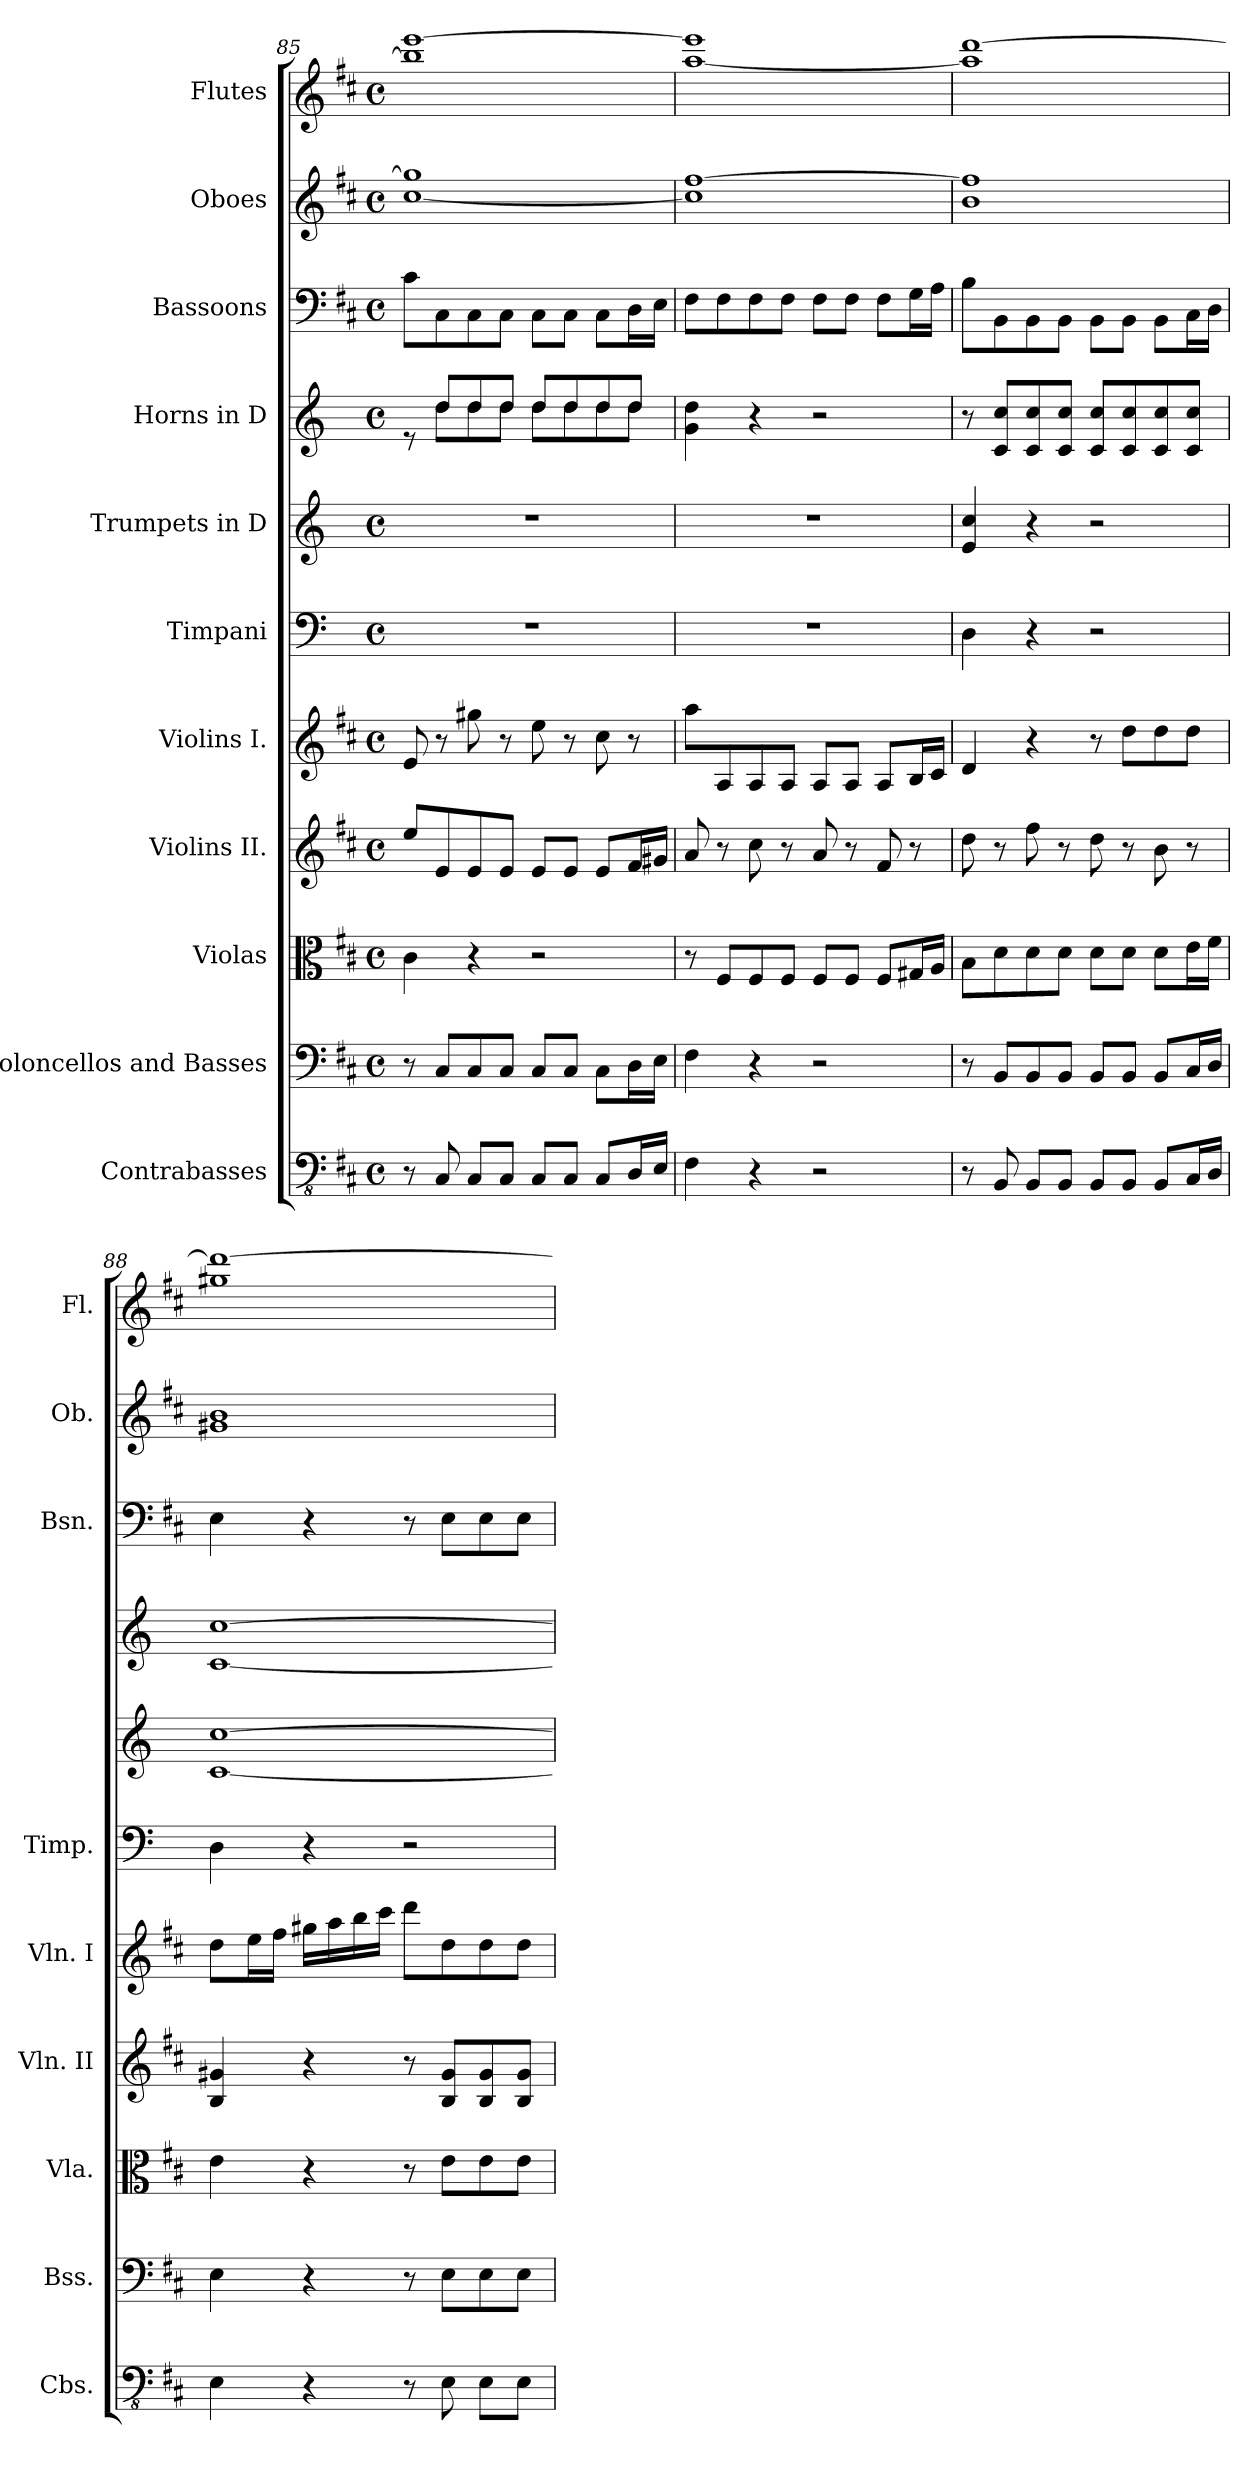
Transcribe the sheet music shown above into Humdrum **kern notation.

**kern	**kern	**kern	**kern	**kern	**kern	**kern	**kern	**kern	**kern	**kern
*part11	*part10	*part9	*part8	*part7	*part6	*part5	*part4	*part3	*part2	*part1
*staff11	*staff10	*staff9	*staff8	*staff7	*staff6	*staff5	*staff4	*staff3	*staff2	*staff1
*I"Contrabasses	*I"Violoncellos and Basses	*I"Violas	*I"Violins II.	*I"Violins I.	*I"Timpani	*I"Trumpets in D	*I"Horns in D	*I"Bassoons	*I"Oboes	*I"Flutes
*I'Cbs.	*I'Bss.	*I'Vla.	*I'Vln. II	*I'Vln. I	*I'Timp.	*	*	*I'Bsn.	*I'Ob.	*I'Fl.
*clefFv4	*clefF4	*clefC3	*clefG2	*clefG2	*clefF4	*clefG2	*clefG2	*clefF4	*clefG2	*clefG2
*	*	*	*	*	*	*ITrd-1c-2	*ITrd6c10	*	*	*
*k[f#c#]	*k[f#c#]	*k[f#c#]	*k[f#c#]	*k[f#c#]	*k[]	*k[f#c#]	*k[f#c#]	*k[f#c#]	*k[f#c#]	*k[f#c#]
*M4/4	*M4/4	*M4/4	*M4/4	*M4/4	*M4/4	*M4/4	*M4/4	*M4/4	*M4/4	*M4/4
*met(c)	*met(c)	*met(c)	*met(c)	*met(c)	*met(c)	*met(c)	*met(c)	*met(c)	*met(c)	*met(c)
=85	=85	=85	=85	=85	=85	=85	=85	=85	=85	=85
*	*	*	*	*	*	*	*^	*	*	*
8r	8r	4c#\	8ee/L	8e/	1r	1r	8re	8ryy	8c#\L	[1cc# 1gg#]	1bb] [1eee
8CC#/	8C#/L	.	8e/	8r	.	.	8e/L	8e\L	8C#\	.	.
8CC#/L	8C#/	4r	8e/	8gg#X\	.	.	8e/	8e\	8C#\	.	.
8CC#/J	8C#/J	.	8e/J	8r	.	.	8e/J	8e\J	8C#\J	.	.
8CC#/L	8C#/L	2r	8e/L	8ee\	.	.	8e/L	8e\L	8C#\L	.	.
8CC#/J	8C#/J	.	8e/J	8r	.	.	8e/	8e\	8C#\J	.	.
8CC#/L	8C#\L	.	8e/L	8cc#\	.	.	8e/	8e\	8C#\L	.	.
16DD/L	16D\L	.	16f#/L	8r	.	.	8e/J	8e\J	16D\L	.	.
16EE/JJ	16E\JJ	.	16g#X/JJ	.	.	.	.	.	16E\JJ	.	.
*	*	*	*	*	*	*	*v	*v	*	*	*
=86	=86	=86	=86	=86	=86	=86	=86	=86	=86	=86
4FF#\	4F#\	8r	8a/	8aa\L	1r	1r	4A\ 4e\	8F#\L	1cc#] [1ff#	[1aa 1eee]
.	.	8F#/L	8r	8A/	.	.	.	8F#\	.	.
4r	4r	8F#/	8cc#\	8A/	.	.	4r	8F#\	.	.
.	.	8F#/J	8r	8A/J	.	.	.	8F#\J	.	.
2r	2r	8F#/L	8a/	8A/L	.	.	2r	8F#\L	.	.
.	.	8F#/J	8r	8A/J	.	.	.	8F#\J	.	.
.	.	8F#/L	8f#/	8A/L	.	.	.	8F#\L	.	.
.	.	16G#X/L	8r	16B/L	.	.	.	16G\L	.	.
.	.	16A/JJ	.	16c#/JJ	.	.	.	16A\JJ	.	.
=87	=87	=87	=87	=87	=87	=87	=87	=87	=87	=87
8r	8r	8B\L	8dd\	4d/	4D\	4f#/ 4dd/	8r	8B\L	1b 1ff#]	1aa] [1ddd
8BBB/	8BB/L	8d\	8r	.	.	.	8D/ 8d/L	8BB\	.	.
8BBB/L	8BB/	8d\	8ff#\	4r	4r	4r	8D/ 8d/	8BB\	.	.
8BBB/J	8BB/J	8d\J	8r	.	.	.	8D/ 8d/J	8BB\J	.	.
8BBB/L	8BB/L	8d\L	8dd\	8r	2r	2r	8D/ 8d/L	8BB\L	.	.
8BBB/J	8BB/J	8d\J	8r	8dd\L	.	.	8D/ 8d/	8BB\J	.	.
8BBB/L	8BB/L	8d\L	8b\	8dd\	.	.	8D/ 8d/	8BB\L	.	.
16CC#/L	16C#/L	16e\L	8r	8dd\J	.	.	8D/ 8d/J	16C#\L	.	.
16DD/JJ	16D/JJ	16f#\JJ	.	.	.	.	.	16D\JJ	.	.
!!LO:PB:g=z
=88	=88	=88	=88	=88	=88	=88	=88	=88	=88	=88
4EE\	4E\	4e\	4B/ 4g#X/	8dd\L	4D\	[1d [1dd	[1D [1d	4E\	1g#X 1b	1gg#X 1ddd_
.	.	.	.	16ee\L	.	.	.	.	.	.
.	.	.	.	16ff#\JJ	.	.	.	.	.	.
4r	4r	4r	4r	16gg#X\LL	4r	.	.	4r	.	.
.	.	.	.	16aa\	.	.	.	.	.	.
.	.	.	.	16bb\	.	.	.	.	.	.
.	.	.	.	16ccc#\JJ	.	.	.	.	.	.
8r	8r	8r	8r	8ddd\L	2r	.	.	8r	.	.
8EE\	8E\L	8e\L	8B/ 8g#/L	8dd\	.	.	.	8E\L	.	.
8EE\L	8E\	8e\	8B/ 8g#/	8dd\	.	.	.	8E\	.	.
8EE\J	8E\J	8e\J	8B/ 8g#/J	8dd\J	.	.	.	8E\J	.	.
=	=	=	=	=	=	=	=	=	=	=
*-	*-	*-	*-	*-	*-	*-	*-	*-	*-	*-
